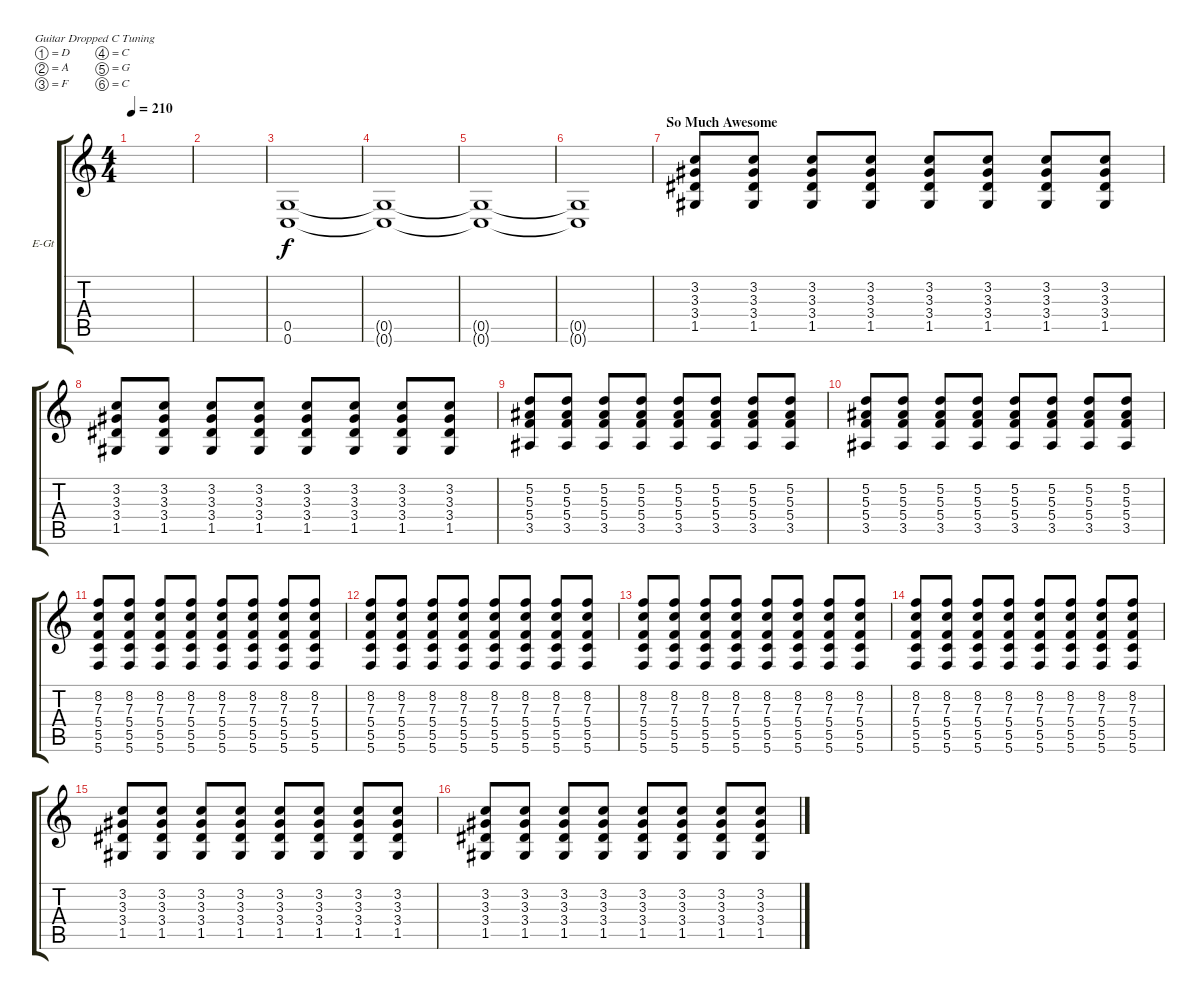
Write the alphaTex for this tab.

\defaultSystemsLayout 4
\bracketExtendMode groupsimilarinstruments
\firstSystemTrackNameOrientation horizontal
\otherSystemsTrackNameOrientation horizontal
\track ("Right Guitar" "E-Gt") {instrument distortionguitar}
\staff {score tabs}
\tuning (D4 A3 F3 C3 G2 C2)
\ts (4 4)
\tempo 210
\clef g2
\ks c
|
|
(0.5 0.6).1 |
(0.5{t} 0.6{t}).1 |
(0.5{t} 0.6{t}).1 |
(0.5{t} 0.6{t}).1 |
\section ("" "So Much Awesome")
(1.5 3.4 3.3 3.2).8 (1.5 3.4 3.3 3.2).8 (3.2 3.3 3.4 1.5).8 (3.2 3.3 3.4 1.5).8 (3.2 3.3 3.4 1.5).8 (3.2 3.3 3.4 1.5).8 (3.2 3.3 3.4 1.5).8 (3.2 3.3 3.4 1.5).8 |
(1.5 3.4 3.3 3.2).8 (1.5 3.4 3.3 3.2).8 (3.2 3.3 3.4 1.5).8 (3.2 3.3 3.4 1.5).8 (3.2 3.3 3.4 1.5).8 (3.2 3.3 3.4 1.5).8 (3.2 3.3 3.4 1.5).8 (3.2 3.3 3.4 1.5).8 |
(3.5 5.4 5.3 5.2).8 (5.2 5.3 5.4 3.5).8 (5.2 5.3 5.4 3.5).8 (5.2 5.3 5.4 3.5).8 (5.2 5.3 5.4 3.5).8 (5.2 5.3 5.4 3.5).8 (5.2 5.3 5.4 3.5).8 (5.2 5.3 5.4 3.5).8 |
(3.5 5.4 5.3 5.2).8 (5.2 5.3 5.4 3.5).8 (5.2 5.3 5.4 3.5).8 (5.2 5.3 5.4 3.5).8 (5.2 5.3 5.4 3.5).8 (5.2 5.3 5.4 3.5).8 (5.2 5.3 5.4 3.5).8 (5.2 5.3 5.4 3.5).8 |
(5.6 5.5 5.4 7.3 8.2).8 (5.6 5.5 5.4 8.2 7.3).8 (5.6 5.5 5.4 8.2 7.3).8 (5.6 5.5 5.4 8.2 7.3).8 (5.6 5.5 5.4 8.2 7.3).8 (5.6 5.5 5.4 8.2 7.3).8 (5.6 5.5 5.4 8.2 7.3).8 (5.6 5.5 5.4 8.2 7.3).8 |
(5.6 5.5 5.4 7.3 8.2).8 (5.6 5.5 5.4 8.2 7.3).8 (5.6 5.5 5.4 8.2 7.3).8 (5.6 5.5 5.4 8.2 7.3).8 (5.6 5.5 5.4 8.2 7.3).8 (5.6 5.5 5.4 8.2 7.3).8 (5.6 5.5 5.4 8.2 7.3).8 (5.6 5.5 5.4 8.2 7.3).8 |
(5.6 5.5 5.4 7.3 8.2).8 (5.6 5.5 5.4 8.2 7.3).8 (5.6 5.5 5.4 8.2 7.3).8 (5.6 5.5 5.4 8.2 7.3).8 (5.6 5.5 5.4 8.2 7.3).8 (5.6 5.5 5.4 8.2 7.3).8 (5.6 5.5 5.4 8.2 7.3).8 (5.6 5.5 5.4 8.2 7.3).8 |
(5.6 5.5 5.4 7.3 8.2).8 (5.6 5.5 5.4 8.2 7.3).8 (5.6 5.5 5.4 8.2 7.3).8 (5.6 5.5 5.4 8.2 7.3).8 (5.6 5.5 5.4 8.2 7.3).8 (5.6 5.5 5.4 8.2 7.3).8 (5.6 5.5 5.4 8.2 7.3).8 (5.6 5.5 5.4 8.2 7.3).8 |
(1.5 3.4 3.3 3.2).8 (1.5 3.4 3.3 3.2).8 (3.2 3.3 3.4 1.5).8 (3.2 3.3 3.4 1.5).8 (3.2 3.3 3.4 1.5).8 (3.2 3.3 3.4 1.5).8 (3.2 3.3 3.4 1.5).8 (3.2 3.3 3.4 1.5).8 |
(1.5 3.4 3.3 3.2).8 (1.5 3.4 3.3 3.2).8 (3.2 3.3 3.4 1.5).8 (3.2 3.3 3.4 1.5).8 (3.2 3.3 3.4 1.5).8 (3.2 3.3 3.4 1.5).8 (3.2 3.3 3.4 1.5).8 (3.2 3.3 3.4 1.5).8
